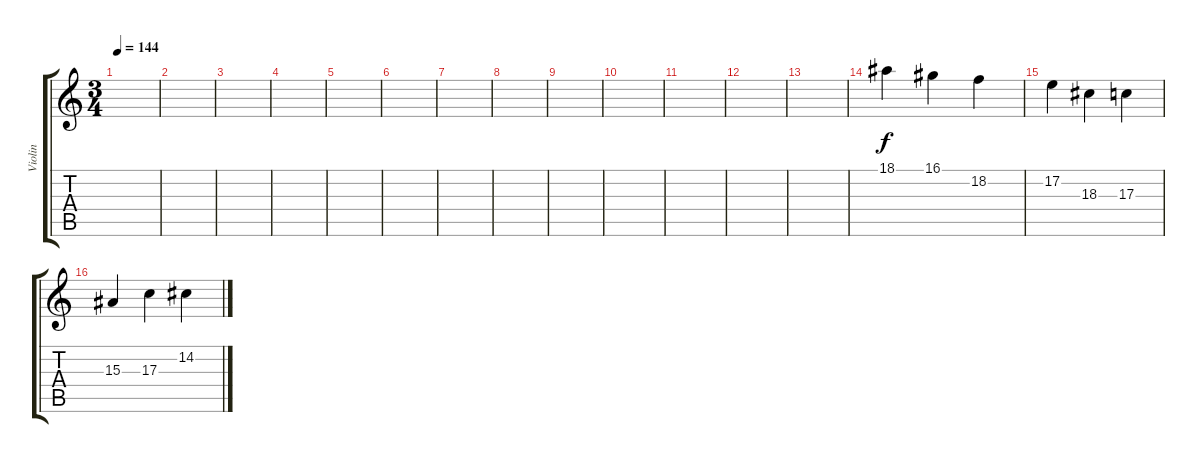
\track ("Violin" "Violin") {instrument violin}
\staff {score tabs}
\tuning (E4 B3 G3 D3 A2 E2) {hide}
\ts (3 4)
\tempo 144
\clef g2
\ks c
|
|
|
|
|
|
|
|
|
|
|
|
|
18.1.4 16.1.4 18.2.4 |
17.2.4 18.3.4 17.3.4 |
15.3.4 17.3.4 14.2.4
